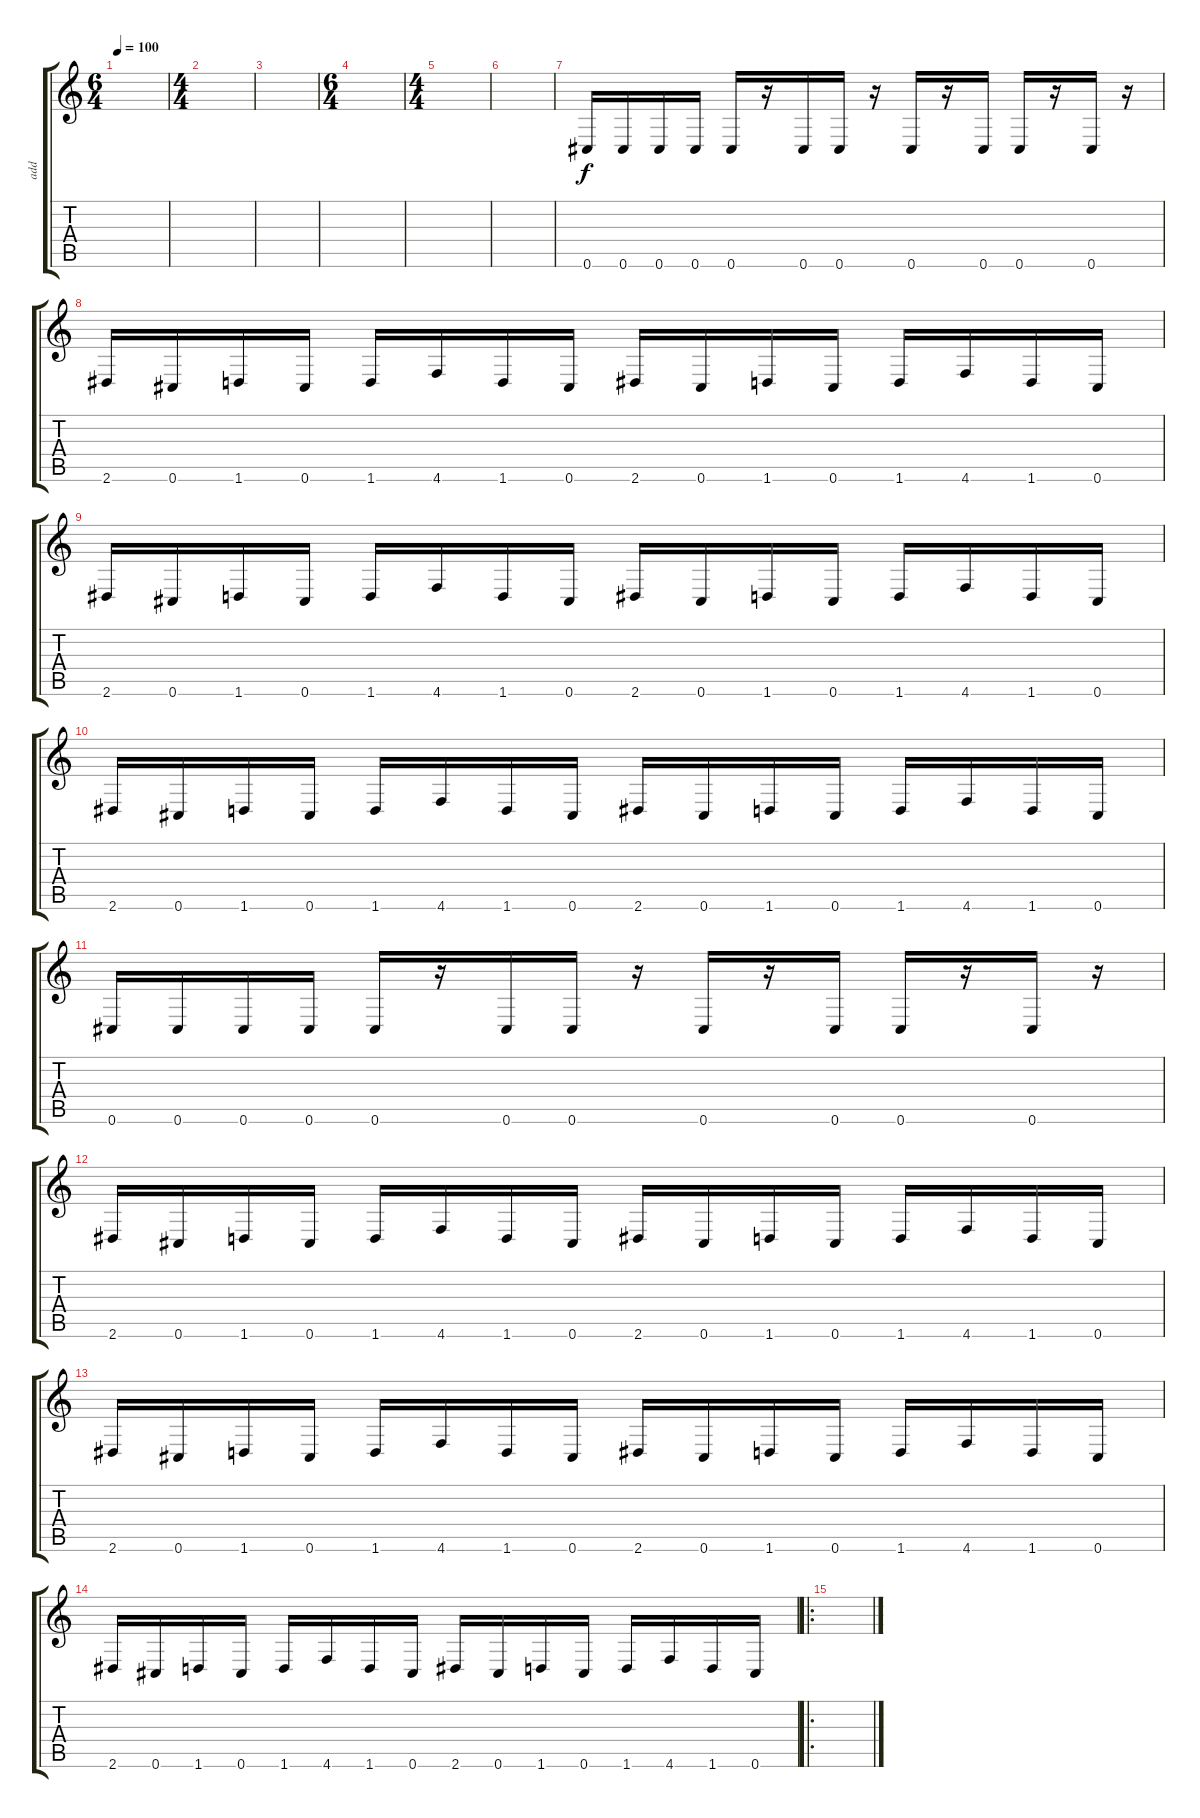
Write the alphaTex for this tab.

\track ("add" "add") {instrument distortionguitar}
\staff {score tabs}
\tuning (Db4 Ab3 E3 B2 Gb2 Db2) {hide}
\ts (6 4)
\section ("" "")
\tempo 100
\clef g2
\ks c
|
\ts (4 4)
|
|
\ts (6 4)
|
\ts (4 4)
|
|
\section ("" "")
0.6.16 0.6.16 0.6.16 0.6.16 0.6.16 r.16 0.6.16 0.6.16 r.16 0.6.16 r.16 0.6.16 0.6.16 r.16 0.6.16 r.16 |
2.6.16 0.6.16 1.6.16 0.6.16 1.6.16 4.6.16 1.6.16 0.6.16 2.6.16 0.6.16 1.6.16 0.6.16 1.6.16 4.6.16 1.6.16 0.6.16 |
2.6.16 0.6.16 1.6.16 0.6.16 1.6.16 4.6.16 1.6.16 0.6.16 2.6.16 0.6.16 1.6.16 0.6.16 1.6.16 4.6.16 1.6.16 0.6.16 |
2.6.16 0.6.16 1.6.16 0.6.16 1.6.16 4.6.16 1.6.16 0.6.16 2.6.16 0.6.16 1.6.16 0.6.16 1.6.16 4.6.16 1.6.16 0.6.16 |
0.6.16 0.6.16 0.6.16 0.6.16 0.6.16 r.16 0.6.16 0.6.16 r.16 0.6.16 r.16 0.6.16 0.6.16 r.16 0.6.16 r.16 |
2.6.16 0.6.16 1.6.16 0.6.16 1.6.16 4.6.16 1.6.16 0.6.16 2.6.16 0.6.16 1.6.16 0.6.16 1.6.16 4.6.16 1.6.16 0.6.16 |
2.6.16 0.6.16 1.6.16 0.6.16 1.6.16 4.6.16 1.6.16 0.6.16 2.6.16 0.6.16 1.6.16 0.6.16 1.6.16 4.6.16 1.6.16 0.6.16 |
2.6.16 0.6.16 1.6.16 0.6.16 1.6.16 4.6.16 1.6.16 0.6.16 2.6.16 0.6.16 1.6.16 0.6.16 1.6.16 4.6.16 1.6.16 0.6.16 |
\ro
\section ("" "")
